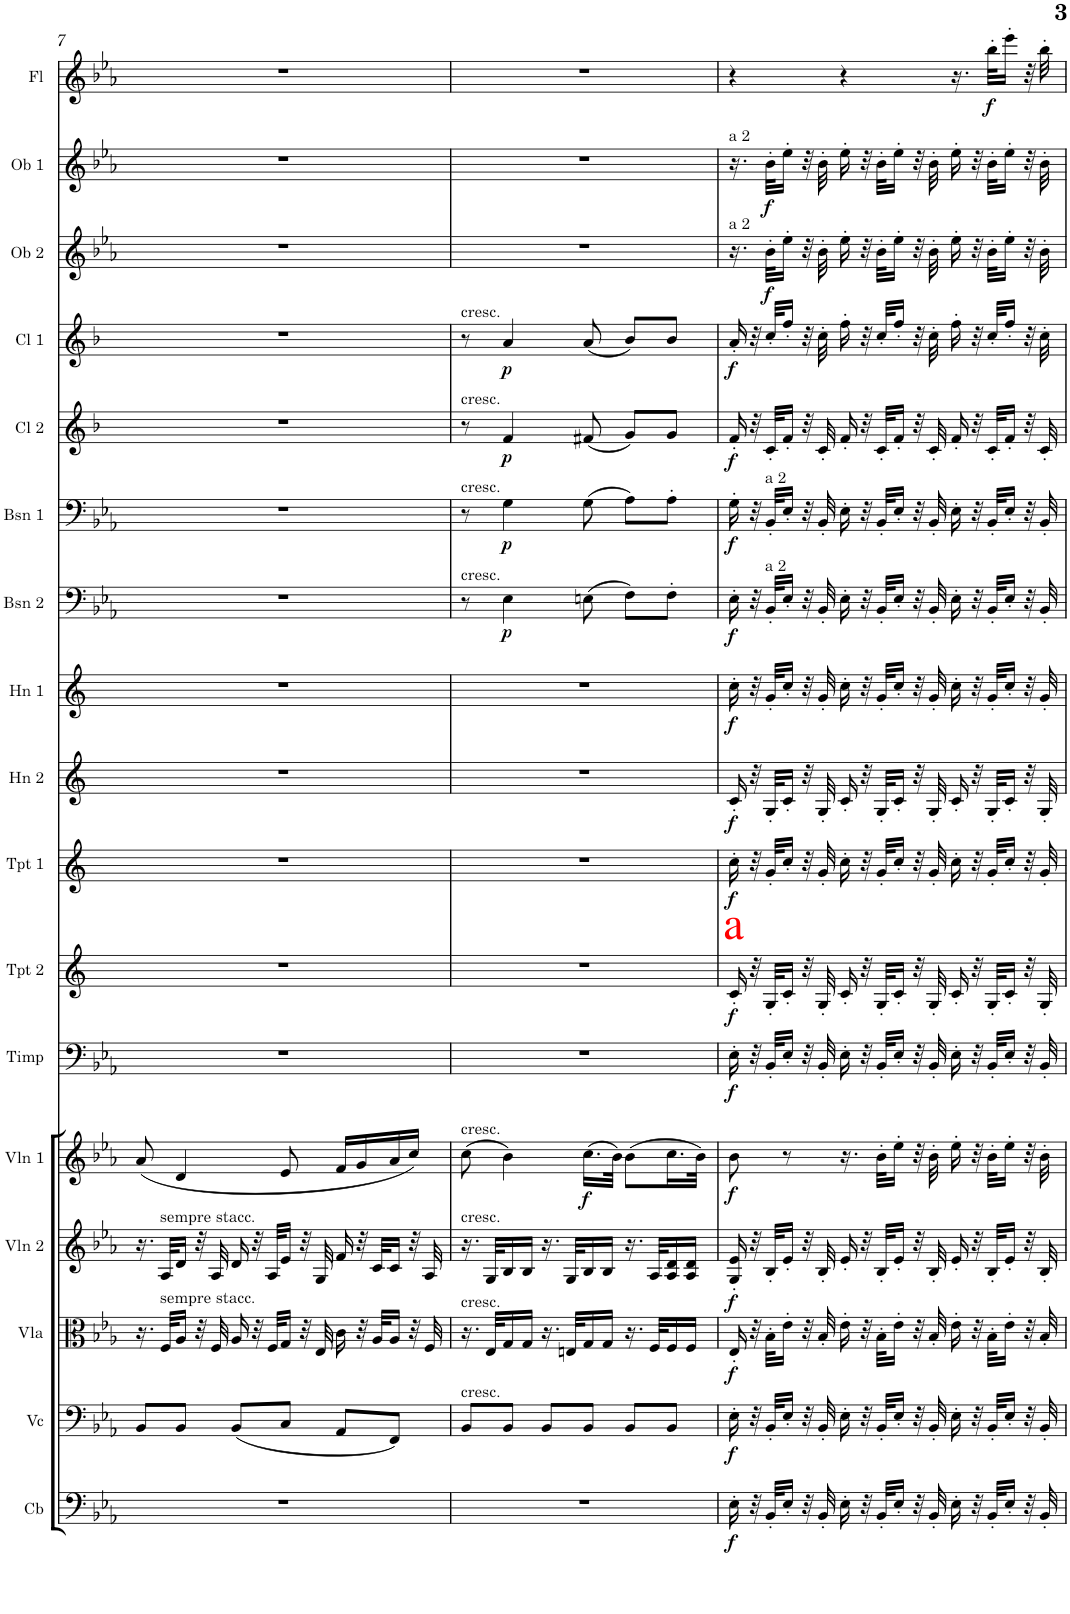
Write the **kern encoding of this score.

**kern	**dynam	**kern	**dynam	**kern	**dynam	**kern	**dynam	**kern	**dynam	**kern	**dynam	**kern	**dynam	**kern	**text	**dynam	**kern	**dynam	**kern	**dynam	**kern	**dynam	**kern	**dynam	**kern	**dynam	**kern	**dynam	**kern	**dynam	**kern	**dynam	**kern	**dynam
*part17	*part17	*part16	*part16	*part15	*part15	*part14	*part14	*part13	*part13	*part12	*part12	*part11	*part11	*part10	*part10	*part10	*part9	*part9	*part8	*part8	*part7	*part7	*part6	*part6	*part5	*part5	*part4	*part4	*part3	*part3	*part2	*part2	*part1	*part1
*staff17	*staff17	*staff16	*staff16	*staff15	*staff15	*staff14	*staff14	*staff13	*staff13	*staff12	*staff12	*staff11	*staff11	*staff10	*staff10	*staff10	*staff9	*staff9	*staff8	*staff8	*staff7	*staff7	*staff6	*staff6	*staff5	*staff5	*staff4	*staff4	*staff3	*staff3	*staff2	*staff2	*staff1	*staff1
*I"Contrabass	*	*I"Violoncello	*	*I"Viola	*	*I"Violin 2	*	*I"Violin 1	*	*I"Timpani	*	*I"Eb Trumpet 2	*	*I"Eb Trumpet 1	*	*	*I"Eb Horn 2	*	*I"Eb Horn 1	*	*I"Bassoon 2	*	*I"Bassoon 1	*	*I"Bb Clarinet 2	*	*I"Bb Clarinet 1	*	*I"Oboe 2	*	*I"Oboe 1	*	*I"Flute	*
*I'Cb	*	*I'Vc	*	*I'Vla	*	*I'Vln 2	*	*I'Vln 1	*	*I'Timp	*	*I'Tpt 2	*	*I'Tpt 1	*	*	*I'Hn 2	*	*I'Hn 1	*	*I'Bsn 2	*	*I'Bsn 1	*	*I'Cl 2	*	*I'Cl 1	*	*I'Ob 2	*	*I'Ob 1	*	*I'Fl	*
!!LO:PB:g=z
*clefF4	*	*clefF4	*	*clefC3	*	*clefG2	*	*clefG2	*	*clefF4	*	*clefG2	*	*clefG2	*	*	*clefG2	*	*clefG2	*	*clefF4	*	*clefF4	*	*clefG2	*	*clefG2	*	*clefG2	*	*clefG2	*	*clefG2	*
*Trd7c12	*	*	*	*	*	*	*	*	*	*	*	*Trd-2c-3	*	*Trd-2c-3	*	*	*Trd5c9	*	*Trd5c9	*	*	*	*	*	*Trd1c2	*	*Trd1c2	*	*	*	*	*	*	*
*k[b-e-a-]	*	*k[b-e-a-]	*	*k[b-e-a-]	*	*k[b-e-a-]	*	*k[b-e-a-]	*	*k[b-e-a-]	*	*k[]	*	*k[]	*	*	*k[]	*	*k[]	*	*k[b-e-a-]	*	*k[b-e-a-]	*	*k[b-]	*	*k[b-]	*	*k[b-e-a-]	*	*k[b-e-a-]	*	*k[b-e-a-]	*
*M3/4	*	*M3/4	*	*M3/4	*	*M3/4	*	*M3/4	*	*M3/4	*	*M3/4	*	*M3/4	*	*	*M3/4	*	*M3/4	*	*M3/4	*	*M3/4	*	*M3/4	*	*M3/4	*	*M3/4	*	*M3/4	*	*M3/4	*
=7	=7	=7	=7	=7	=7	=7	=7	=7	=7	=7	=7	=7	=7	=7	=7	=7	=7	=7	=7	=7	=7	=7	=7	=7	=7	=7	=7	=7	=7	=7	=7	=7	=7	=7
2.r	.	8BB-/L	.	16.r	.	16.r	.	(8a-/	.	2.r	.	2.r	.	2.r	.	.	2.r	.	2.r	.	2.r	.	2.r	.	2.r	.	2.r	.	2.r	.	2.r	.	2.r	.
!	!	!	!	!	!	!LO:TX:a:t=sempre stacc.	!	!	!	!	!	!	!	!	!	!	!	!	!	!	!	!	!	!	!	!	!	!	!	!	!	!	!	!
!	!	!	!	!LO:TX:a:t=sempre stacc.	!	!	!	!	!	!	!	!	!	!	!	!	!	!	!	!	!	!	!	!	!	!	!	!	!	!	!	!	!	!
.	.	.	.	32F/KLL	.	32A-/KLL	.	.	.	.	.	.	.	.	.	.	.	.	.	.	.	.	.	.	.	.	.	.	.	.	.	.	.	.
.	.	8BB-/J	.	16A-/JJ	.	16d/JJ	.	4d/	.	.	.	.	.	.	.	.	.	.	.	.	.	.	.	.	.	.	.	.	.	.	.	.	.	.
.	.	.	.	32r	.	32r	.	.	.	.	.	.	.	.	.	.	.	.	.	.	.	.	.	.	.	.	.	.	.	.	.	.	.	.
.	.	.	.	32F/	.	32A-/	.	.	.	.	.	.	.	.	.	.	.	.	.	.	.	.	.	.	.	.	.	.	.	.	.	.	.	.
.	.	(8BB-/L	.	16A-/	.	16d/	.	.	.	.	.	.	.	.	.	.	.	.	.	.	.	.	.	.	.	.	.	.	.	.	.	.	.	.
.	.	.	.	32r	.	32r	.	.	.	.	.	.	.	.	.	.	.	.	.	.	.	.	.	.	.	.	.	.	.	.	.	.	.	.
.	.	.	.	32F/KLL	.	32A-/KLL	.	.	.	.	.	.	.	.	.	.	.	.	.	.	.	.	.	.	.	.	.	.	.	.	.	.	.	.
.	.	8C/J	.	16G/JJ	.	16e-/JJ	.	8e-/	.	.	.	.	.	.	.	.	.	.	.	.	.	.	.	.	.	.	.	.	.	.	.	.	.	.
.	.	.	.	32r	.	32r	.	.	.	.	.	.	.	.	.	.	.	.	.	.	.	.	.	.	.	.	.	.	.	.	.	.	.	.
.	.	.	.	32E-/	.	32G/	.	.	.	.	.	.	.	.	.	.	.	.	.	.	.	.	.	.	.	.	.	.	.	.	.	.	.	.
.	.	8AA-/L	.	16c\	.	16f/	.	16f/LL	.	.	.	.	.	.	.	.	.	.	.	.	.	.	.	.	.	.	.	.	.	.	.	.	.	.
.	.	.	.	32r	.	32r	.	16g/	.	.	.	.	.	.	.	.	.	.	.	.	.	.	.	.	.	.	.	.	.	.	.	.	.	.
.	.	.	.	32A-/KLL	.	32c/KLL	.	.	.	.	.	.	.	.	.	.	.	.	.	.	.	.	.	.	.	.	.	.	.	.	.	.	.	.
.	.	8FF/J)	.	16A-/JJ	.	16c/JJ	.	16a-/	.	.	.	.	.	.	.	.	.	.	.	.	.	.	.	.	.	.	.	.	.	.	.	.	.	.
.	.	.	.	32r	.	32r	.	16cc/JJ)	.	.	.	.	.	.	.	.	.	.	.	.	.	.	.	.	.	.	.	.	.	.	.	.	.	.
.	.	.	.	32F/	.	32A-/	.	.	.	.	.	.	.	.	.	.	.	.	.	.	.	.	.	.	.	.	.	.	.	.	.	.	.	.
=8	=8	=8	=8	=8	=8	=8	=8	=8	=8	=8	=8	=8	=8	=8	=8	=8	=8	=8	=8	=8	=8	=8	=8	=8	=8	=8	=8	=8	=8	=8	=8	=8	=8	=8
!	!	!	!	!	!	!	!	!	!	!	!	!	!	!	!	!	!	!	!	!	!	!	!	!	!	!	!LO:TX:a:t=cresc.	!	!	!	!	!	!	!
!	!	!	!	!	!	!	!	!	!	!	!	!	!	!	!	!	!	!	!	!	!	!	!	!	!LO:TX:a:t=cresc.	!	!	!	!	!	!	!	!	!
!	!	!	!	!	!	!	!	!	!	!	!	!	!	!	!	!	!	!	!	!	!	!	!LO:TX:a:t=cresc.	!	!	!	!	!	!	!	!	!	!	!
!	!	!	!	!	!	!	!	!	!	!	!	!	!	!	!	!	!	!	!	!	!LO:TX:a:t=cresc.	!	!	!	!	!	!	!	!	!	!	!	!	!
!	!	!	!	!	!	!	!	!LO:TX:a:t=cresc.	!	!	!	!	!	!	!	!	!	!	!	!	!	!	!	!	!	!	!	!	!	!	!	!	!	!
!	!	!	!	!	!	!LO:TX:a:t=cresc.	!	!	!	!	!	!	!	!	!	!	!	!	!	!	!	!	!	!	!	!	!	!	!	!	!	!	!	!
!	!	!	!	!LO:TX:a:t=cresc.	!	!	!	!	!	!	!	!	!	!	!	!	!	!	!	!	!	!	!	!	!	!	!	!	!	!	!	!	!	!
!	!	!LO:TX:a:t=cresc.	!	!	!	!	!	!	!	!	!	!	!	!	!	!	!	!	!	!	!	!	!	!	!	!	!	!	!	!	!	!	!	!
2.r	.	8BB-/L	.	16.r	.	16.r	.	(8cc\	.	2.r	.	2.r	.	2.r	.	.	2.r	.	2.r	.	8r	.	8r	.	8r	.	8r	.	2.r	.	2.r	.	2.r	.
.	.	.	.	32E-/KLL	.	32G/KLL	.	.	.	.	.	.	.	.	.	.	.	.	.	.	.	.	.	.	.	.	.	.	.	.	.	.	.	.
!	!	!	!	!	!	!	!	!	!	!	!	!	!	!	!	!	!	!	!	!	!	!LO:DY:b	!	!LO:DY:b	!	!LO:DY:b	!	!LO:DY:b	!	!	!	!	!	!
.	.	8BB-/J	.	16G/	.	16B-/	.	4b-\)	.	.	.	.	.	.	.	.	.	.	.	.	4E-\	p	4G\	p	4f/	p	4a/	p	.	.	.	.	.	.
.	.	.	.	16G/JJ	.	16B-/JJ	.	.	.	.	.	.	.	.	.	.	.	.	.	.	.	.	.	.	.	.	.	.	.	.	.	.	.	.
.	.	8BB-/L	.	16.r	.	16.r	.	.	.	.	.	.	.	.	.	.	.	.	.	.	.	.	.	.	.	.	.	.	.	.	.	.	.	.
.	.	.	.	32En/KLL	.	32G/KLL	.	.	.	.	.	.	.	.	.	.	.	.	.	.	.	.	.	.	.	.	.	.	.	.	.	.	.	.
!	!	!	!	!	!	!	!	!	!LO:DY:b	!	!	!	!	!	!	!	!	!	!	!	!	!	!	!	!	!	!	!	!	!	!	!	!	!
.	.	8BB-/J	.	16G/	.	16B-/	.	(16.cc\LL	f	.	.	.	.	.	.	.	.	.	.	.	(8En\	.	(8G\	.	(8f#X/	.	(8a/	.	.	.	.	.	.	.
.	.	.	.	16G/JJ	.	16B-/JJ	.	.	.	.	.	.	.	.	.	.	.	.	.	.	.	.	.	.	.	.	.	.	.	.	.	.	.	.
.	.	.	.	.	.	.	.	32b-\JJk)	.	.	.	.	.	.	.	.	.	.	.	.	.	.	.	.	.	.	.	.	.	.	.	.	.	.
.	.	8BB-/L	.	16.r	.	16.r	.	(8b-\L	.	.	.	.	.	.	.	.	.	.	.	.	8F\L)	.	8A-\L)	.	8g/L)	.	8b-/L)	.	.	.	.	.	.	.
.	.	.	.	32F/KLL	.	32A-/KLL	.	.	.	.	.	.	.	.	.	.	.	.	.	.	.	.	.	.	.	.	.	.	.	.	.	.	.	.
.	.	8BB-/J	.	16F/	.	16A-/ 16d/	.	16.cc\L	.	.	.	.	.	.	.	.	.	.	.	.	8F'\J	.	8A-'\J	.	8g/J	.	8b-/J	.	.	.	.	.	.	.
.	.	.	.	16F/JJ	.	16A-/ 16d/JJ	.	.	.	.	.	.	.	.	.	.	.	.	.	.	.	.	.	.	.	.	.	.	.	.	.	.	.	.
.	.	.	.	.	.	.	.	32b-\JJk)	.	.	.	.	.	.	.	.	.	.	.	.	.	.	.	.	.	.	.	.	.	.	.	.	.	.
=9	=9	=9	=9	=9	=9	=9	=9	=9	=9	=9	=9	=9	=9	=9	=9	=9	=9	=9	=9	=9	=9	=9	=9	=9	=9	=9	=9	=9	=9	=9	=9	=9	=9	=9
!	!	!	!	!	!	!	!	!	!	!	!	!	!	!	!	!	!	!	!	!	!	!	!	!	!	!	!	!	!	!	!LO:TX:a:t=a 2	!	!	!
!	!	!	!	!	!	!	!	!	!	!	!	!	!	!	!	!	!	!	!	!	!	!	!	!	!	!	!	!	!LO:TX:a:t=a 2	!	!	!	!	!
!	!LO:DY:b	!	!LO:DY:b	!	!LO:DY:b	!	!LO:DY:b	!	!LO:DY:b	!	!LO:DY:b	!	!LO:DY:b	!	!LO:LY:b:color=#FF0000	!LO:DY:b	!	!LO:DY:b	!	!LO:DY:b	!	!LO:DY:b	!	!LO:DY:b	!	!LO:DY:b	!	!LO:DY:b	!	!	!	!	!	!
16E-'\	f	16E-'\	f	16E-'/	f	16G/' 16e-/'	f	8b-\	f	16E-'\	f	16c'/	f	16cc'\	a	f	16c'/	f	16cc'\	f	16E-'\	f	16G'\	f	16f'/	f	16a'/	f	16.r	.	16.r	.	4r	.
32r	.	32r	.	32r	.	32r	.	.	.	32r	.	32r	.	32r	.	.	32r	.	32r	.	32r	.	32r	.	32r	.	32r	.	.	.	.	.	.	.
!	!	!	!	!	!	!	!	!	!	!	!	!	!	!	!	!	!	!	!	!	!	!	!LO:TX:a:t=a 2	!	!	!	!	!	!	!	!	!	!	!
!	!	!	!	!	!	!	!	!	!	!	!	!	!	!	!	!	!	!	!	!	!LO:TX:a:t=a 2	!	!	!	!	!	!	!	!	!	!	!	!	!
!	!	!	!	!	!	!	!	!	!	!	!	!	!	!	!	!	!	!	!	!	!	!	!	!	!	!	!	!	!	!LO:DY:b	!	!LO:DY:b	!	!
32BB-'/KLL	.	32BB-'/KLL	.	32B-'\KLL	.	32B-'/KLL	.	.	.	32BB-'/KLL	.	32G'/KLL	.	32g'/KLL	.	.	32G'/KLL	.	32g'/KLL	.	32BB-'/KLL	.	32BB-'/KLL	.	32c'/KLL	.	32cc'/KLL	.	32b-'\KLL	f	32b-'\KLL	f	.	.
16E-'/JJ	.	16E-'/JJ	.	16e-'\JJ	.	16e-'/JJ	.	8r	.	16E-'/JJ	.	16c'/JJ	.	16cc'/JJ	.	.	16c'/JJ	.	16cc'/JJ	.	16E-'/JJ	.	16E-'/JJ	.	16f'/JJ	.	16ff'/JJ	.	16ee-'\JJ	.	16ee-'\JJ	.	.	.
32r	.	32r	.	32r	.	32r	.	.	.	32r	.	32r	.	32r	.	.	32r	.	32r	.	32r	.	32r	.	32r	.	32r	.	32r	.	32r	.	.	.
32BB-'/	.	32BB-'/	.	32B-'/	.	32B-'/	.	.	.	32BB-'/	.	32G'/	.	32g'/	.	.	32G'/	.	32g'/	.	32BB-'/	.	32BB-'/	.	32c'/	.	32cc'\	.	32b-'\	.	32b-'\	.	.	.
16E-'\	.	16E-'\	.	16e-'\	.	16e-'/	.	16.r	.	16E-'\	.	16c'/	.	16cc'\	.	.	16c'/	.	16cc'\	.	16E-'\	.	16E-'\	.	16f'/	.	16ff'\	.	16ee-'\	.	16ee-'\	.	4r	.
32r	.	32r	.	32r	.	32r	.	.	.	32r	.	32r	.	32r	.	.	32r	.	32r	.	32r	.	32r	.	32r	.	32r	.	32r	.	32r	.	.	.
32BB-'/KLL	.	32BB-'/KLL	.	32B-'\KLL	.	32B-'/KLL	.	32b-'\KLL	.	32BB-'/KLL	.	32G'/KLL	.	32g'/KLL	.	.	32G'/KLL	.	32g'/KLL	.	32BB-'/KLL	.	32BB-'/KLL	.	32c'/KLL	.	32cc'/KLL	.	32b-'\KLL	.	32b-'\KLL	.	.	.
16E-'/JJ	.	16E-'/JJ	.	16e-'\JJ	.	16e-'/JJ	.	16ee-'\JJ	.	16E-'/JJ	.	16c'/JJ	.	16cc'/JJ	.	.	16c'/JJ	.	16cc'/JJ	.	16E-'/JJ	.	16E-'/JJ	.	16f'/JJ	.	16ff'/JJ	.	16ee-'\JJ	.	16ee-'\JJ	.	.	.
32r	.	32r	.	32r	.	32r	.	32r	.	32r	.	32r	.	32r	.	.	32r	.	32r	.	32r	.	32r	.	32r	.	32r	.	32r	.	32r	.	.	.
32BB-'/	.	32BB-'/	.	32B-'/	.	32B-'/	.	32b-'\	.	32BB-'/	.	32G'/	.	32g'/	.	.	32G'/	.	32g'/	.	32BB-'/	.	32BB-'/	.	32c'/	.	32cc'\	.	32b-'\	.	32b-'\	.	.	.
16E-'\	.	16E-'\	.	16e-'\	.	16e-'/	.	16ee-'\	.	16E-'\	.	16c'/	.	16cc'\	.	.	16c'/	.	16cc'\	.	16E-'\	.	16E-'\	.	16f'/	.	16ff'\	.	16ee-'\	.	16ee-'\	.	16.r	.
32r	.	32r	.	32r	.	32r	.	32r	.	32r	.	32r	.	32r	.	.	32r	.	32r	.	32r	.	32r	.	32r	.	32r	.	32r	.	32r	.	.	.
!	!	!	!	!	!	!	!	!	!	!	!	!	!	!	!	!	!	!	!	!	!	!	!	!	!	!	!	!	!	!	!	!	!	!LO:DY:b
32BB-'/KLL	.	32BB-'/KLL	.	32B-'\KLL	.	32B-'/KLL	.	32b-'\KLL	.	32BB-'/KLL	.	32G'/KLL	.	32g'/KLL	.	.	32G'/KLL	.	32g'/KLL	.	32BB-'/KLL	.	32BB-'/KLL	.	32c'/KLL	.	32cc'/KLL	.	32b-'\KLL	.	32b-'\KLL	.	32bb-'\KLL	f
16E-'/JJ	.	16E-'/JJ	.	16e-'\JJ	.	16e-'/JJ	.	16ee-'\JJ	.	16E-'/JJ	.	16c'/JJ	.	16cc'/JJ	.	.	16c'/JJ	.	16cc'/JJ	.	16E-'/JJ	.	16E-'/JJ	.	16f'/JJ	.	16ff'/JJ	.	16ee-'\JJ	.	16ee-'\JJ	.	16eee-'\JJ	.
32r	.	32r	.	32r	.	32r	.	32r	.	32r	.	32r	.	32r	.	.	32r	.	32r	.	32r	.	32r	.	32r	.	32r	.	32r	.	32r	.	32r	.
32BB-'/	.	32BB-'/	.	32B-'/	.	32B-'/	.	32b-'\	.	32BB-'/	.	32G'/	.	32g'/	.	.	32G'/	.	32g'/	.	32BB-'/	.	32BB-'/	.	32c'/	.	32cc'\	.	32b-'\	.	32b-'\	.	32bb-'\	.
=	=	=	=	=	=	=	=	=	=	=	=	=	=	=	=	=	=	=	=	=	=	=	=	=	=	=	=	=	=	=	=	=	=	=
*-	*-	*-	*-	*-	*-	*-	*-	*-	*-	*-	*-	*-	*-	*-	*-	*-	*-	*-	*-	*-	*-	*-	*-	*-	*-	*-	*-	*-	*-	*-	*-	*-	*-	*-
